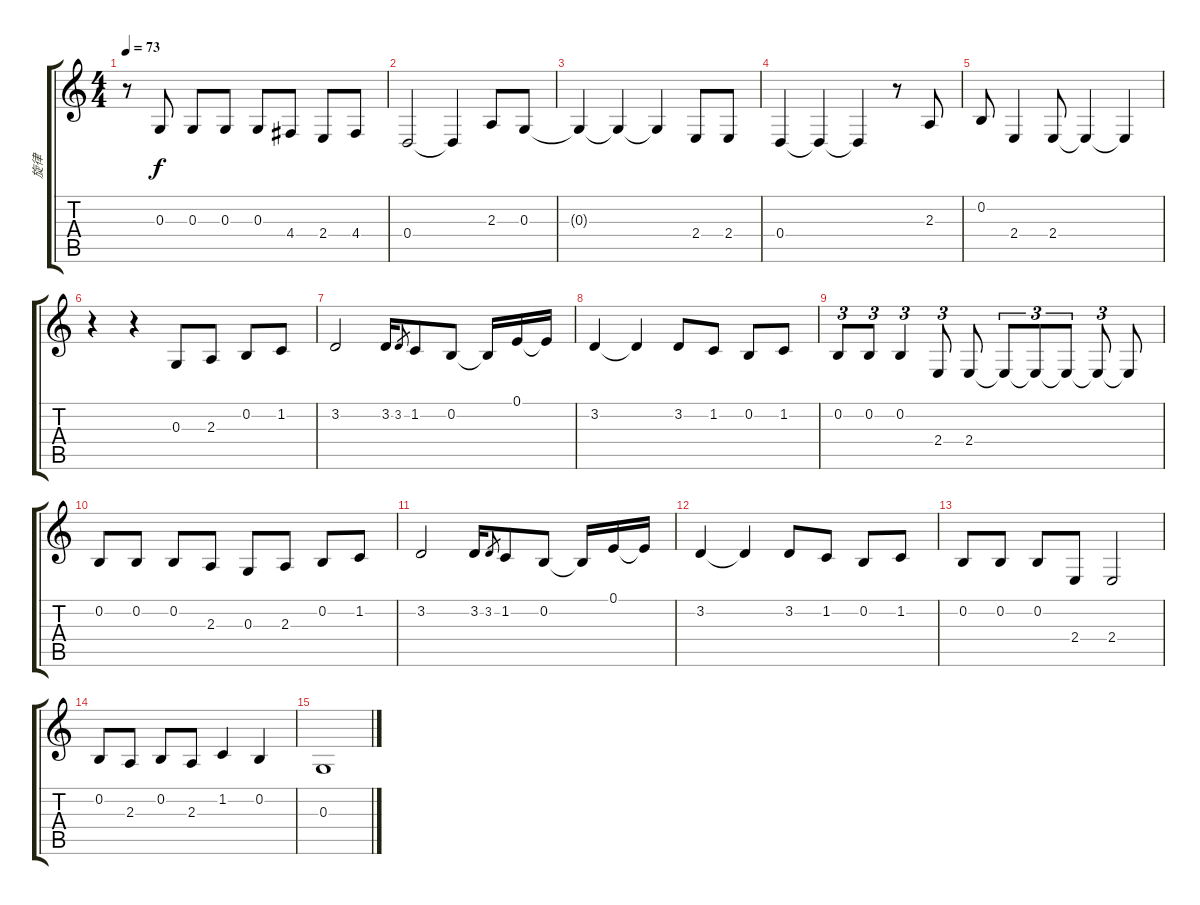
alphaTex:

\track ("旋律" "旋律") {instrument flute}
\staff {score tabs}
\tuning (E4 B3 G3 D3 A2 E2) {hide}
\ts (4 4)
\tempo 73
\clef g2
\ks c
r.8{dy f} 0.3.8 0.3.8 0.3.8 0.3.8 4.4.8 2.4.8 4.4.8 |
0.4.2 0.4{t}.4 2.3.8 0.3.8 |
0.3{t}.4 0.3{t}.4 0.3{t}.4 2.4.8 2.4.8 |
0.4.4 0.4{t}.4 0.4{t}.4 r.8 2.3.8 |
0.2.8 2.4.4 2.4.8 2.4{t}.4 2.4{t}.4 |
r.4 r.4 0.3.8 2.3.8 0.2.8 1.2.8 |
3.2.2 3.2.16 3.2.8{gr} 1.2.8 0.2.8 0.2{t}.16 0.1.16 0.1{t}.16 |
3.2.4 3.2{t}.4 3.2.8 1.2.8 0.2.8 1.2.8 |
0.2.8{tu (3 2)} 0.2.8{tu (3 2)} 0.2.4{tu (3 2)} 2.4.8{tu (3 2)} 2.4.8 2.4{t}.8{tu (3 2)} 2.4{t}.8{tu (3 2)} 2.4{t}.8{tu (3 2)} 2.4{t}.8{tu (3 2)} 2.4{t}.8 |
0.2.8 0.2.8 0.2.8 2.3.8 0.3.8 2.3.8 0.2.8 1.2.8 |
3.2.2 3.2.16 3.2.8{gr} 1.2.8 0.2.8 0.2{t}.16 0.1.16 0.1{t}.16 |
3.2.4 3.2{t}.4 3.2.8 1.2.8 0.2.8 1.2.8 |
0.2.8 0.2.8 0.2.8 2.4.8 2.4.2 |
0.2.8 2.3.8 0.2.8 2.3.8 1.2.4 0.2.4 |
0.3.1
